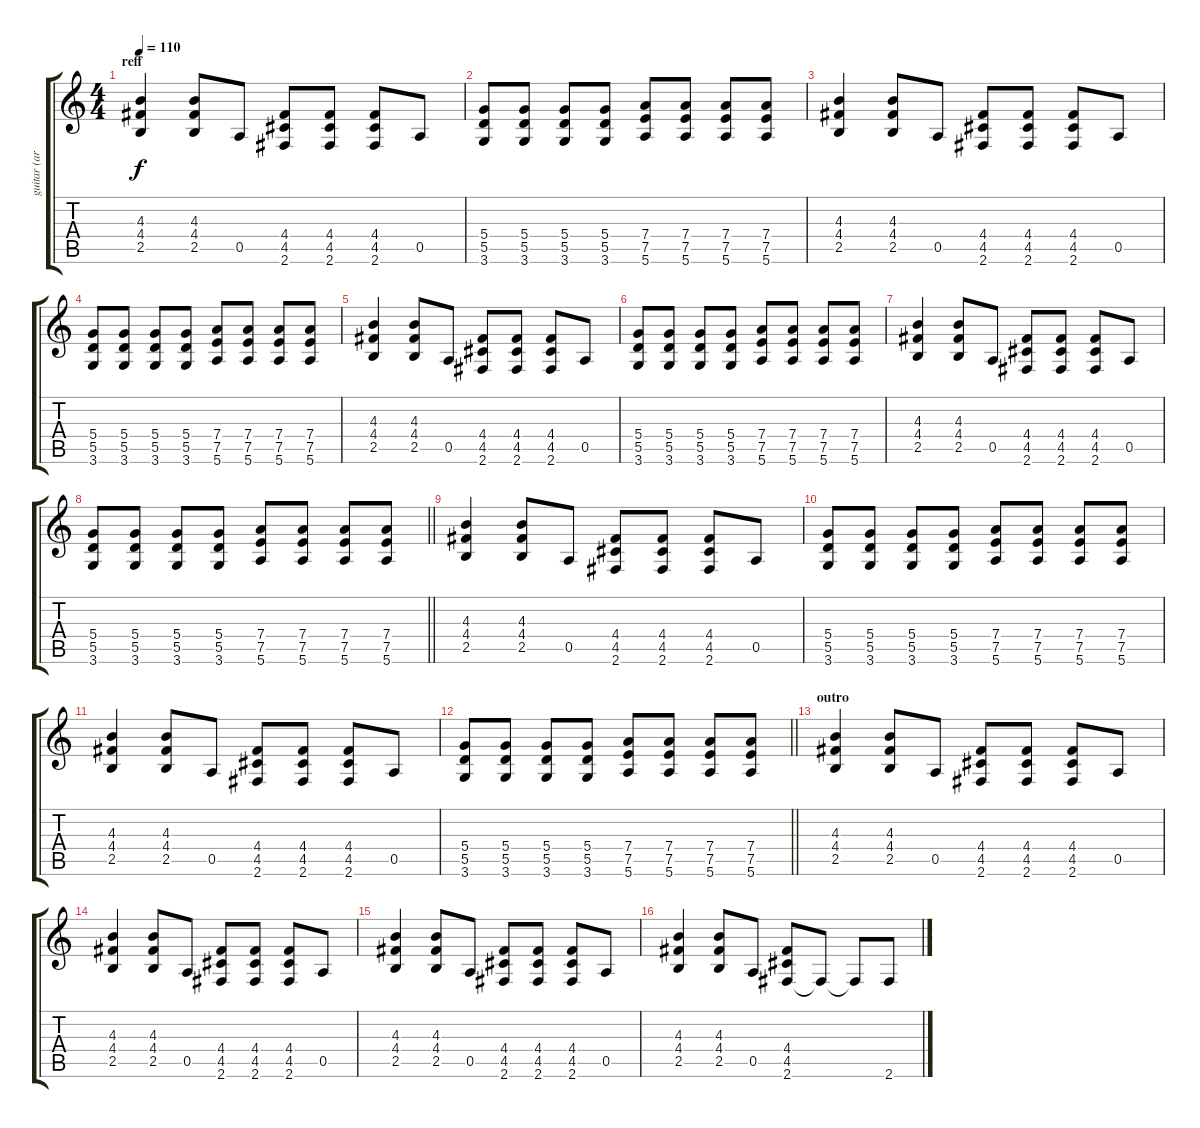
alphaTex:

\track ("guitar (ariel)" "guitar (ar") {instrument acousticguitarsteel}
\staff {score tabs}
\tuning (E4 B3 G3 D3 A2 E2) {hide}
\ts (4 4)
\section ("" "reff")
\tempo 110
\clef g2
\ks c
(4.3 4.4 2.5).4{dy f} (4.3 4.4 2.5).8 0.5.8 (4.4 4.5 2.6).8 (4.4 4.5 2.6).8 (4.4 4.5 2.6).8 0.5.8 |
(5.4 5.5 3.6).8 (5.4 5.5 3.6).8 (5.4 5.5 3.6).8 (5.4 5.5 3.6).8 (7.4 7.5 5.6).8 (7.4 7.5 5.6).8 (7.4 7.5 5.6).8 (7.4 7.5 5.6).8 |
(4.3 4.4 2.5).4 (4.3 4.4 2.5).8 0.5.8 (4.4 4.5 2.6).8 (4.4 4.5 2.6).8 (4.4 4.5 2.6).8 0.5.8 |
(5.4 5.5 3.6).8 (5.4 5.5 3.6).8 (5.4 5.5 3.6).8 (5.4 5.5 3.6).8 (7.4 7.5 5.6).8 (7.4 7.5 5.6).8 (7.4 7.5 5.6).8 (7.4 7.5 5.6).8 |
(4.3 4.4 2.5).4 (4.3 4.4 2.5).8 0.5.8 (4.4 4.5 2.6).8 (4.4 4.5 2.6).8 (4.4 4.5 2.6).8 0.5.8 |
(5.4 5.5 3.6).8 (5.4 5.5 3.6).8 (5.4 5.5 3.6).8 (5.4 5.5 3.6).8 (7.4 7.5 5.6).8 (7.4 7.5 5.6).8 (7.4 7.5 5.6).8 (7.4 7.5 5.6).8 |
(4.3 4.4 2.5).4 (4.3 4.4 2.5).8 0.5.8 (4.4 4.5 2.6).8 (4.4 4.5 2.6).8 (4.4 4.5 2.6).8 0.5.8 |
\barLineRight lightlight
(5.4 5.5 3.6).8 (5.4 5.5 3.6).8 (5.4 5.5 3.6).8 (5.4 5.5 3.6).8 (7.4 7.5 5.6).8 (7.4 7.5 5.6).8 (7.4 7.5 5.6).8 (7.4 7.5 5.6).8 |
(4.3 4.4 2.5).4 (4.3 4.4 2.5).8 0.5.8 (4.4 4.5 2.6).8 (4.4 4.5 2.6).8 (4.4 4.5 2.6).8 0.5.8 |
(5.4 5.5 3.6).8 (5.4 5.5 3.6).8 (5.4 5.5 3.6).8 (5.4 5.5 3.6).8 (7.4 7.5 5.6).8 (7.4 7.5 5.6).8 (7.4 7.5 5.6).8 (7.4 7.5 5.6).8 |
(4.3 4.4 2.5).4 (4.3 4.4 2.5).8 0.5.8 (4.4 4.5 2.6).8 (4.4 4.5 2.6).8 (4.4 4.5 2.6).8 0.5.8 |
\barLineRight lightlight
(5.4 5.5 3.6).8 (5.4 5.5 3.6).8 (5.4 5.5 3.6).8 (5.4 5.5 3.6).8 (7.4 7.5 5.6).8 (7.4 7.5 5.6).8 (7.4 7.5 5.6).8 (7.4 7.5 5.6).8 |
\section ("" "outro")
(4.3 4.4 2.5).4 (4.3 4.4 2.5).8 0.5.8 (4.4 4.5 2.6).8 (4.4 4.5 2.6).8 (4.4 4.5 2.6).8 0.5.8 |
(4.3 4.4 2.5).4 (4.3 4.4 2.5).8 0.5.8 (4.4 4.5 2.6).8 (4.4 4.5 2.6).8 (4.4 4.5 2.6).8 0.5.8 |
(4.3 4.4 2.5).4 (4.3 4.4 2.5).8 0.5.8 (4.4 4.5 2.6).8 (4.4 4.5 2.6).8 (4.4 4.5 2.6).8 0.5.8 |
(4.3 4.4 2.5).4 (4.3 4.4 2.5).8 0.5.8 (4.4 4.5 2.6).8 2.6{t}.8 2.6{t}.8 2.6.8
